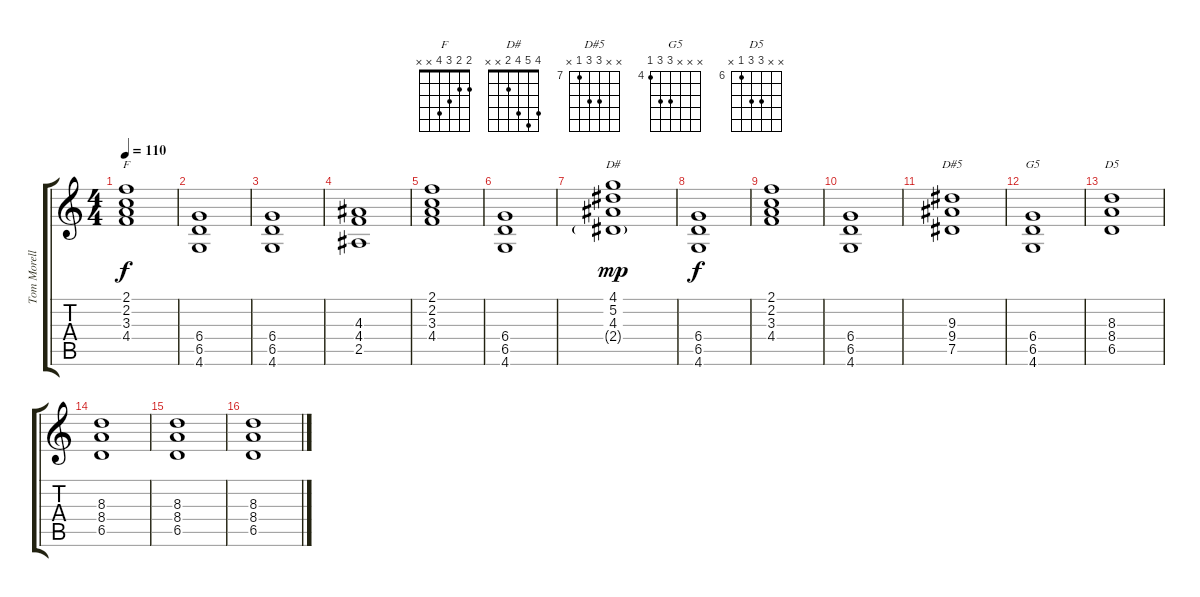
\track ("Tom Morello" "Tom Morell") {instrument distortionguitar}
\staff {score tabs}
\tuning (Eb4 Bb3 Gb3 Db3 Ab2 Eb2) {hide}
\chord ("F" 2 2 3 4 x x)
\chord ("D#" 4 5 4 2 x x)
\chord ("D#5" x x 9 9 7 x) {firstfret 7}
\chord ("G5" x x x 6 6 4) {firstfret 4}
\chord ("D5" x x 8 8 6 x) {firstfret 6}
\ts (4 4)
\tempo 110
\clef g2
\ks c
(2.1 2.2 3.3 4.4).1{ch "F" dy f} |
(6.4 6.5 4.6).1 |
(6.4 6.5 4.6).1 |
(4.3 4.4 2.5).1 |
(2.1 2.2 3.3 4.4).1 |
(6.4 6.5 4.6).1 |
(4.1 5.2 4.3 2.4{g}).1{ch "D#" dy mp} |
(6.4 6.5 4.6).1{dy f} |
(2.1 2.2 3.3 4.4).1 |
(6.4 6.5 4.6).1 |
(9.3 9.4 7.5).1{ch "D#5"} |
(6.4 6.5 4.6).1{ch "G5"} |
(8.3 8.4 6.5).1{ch "D5"} |
(8.3 8.4 6.5).1 |
(8.3 8.4 6.5).1 |
(8.3 8.4 6.5).1
